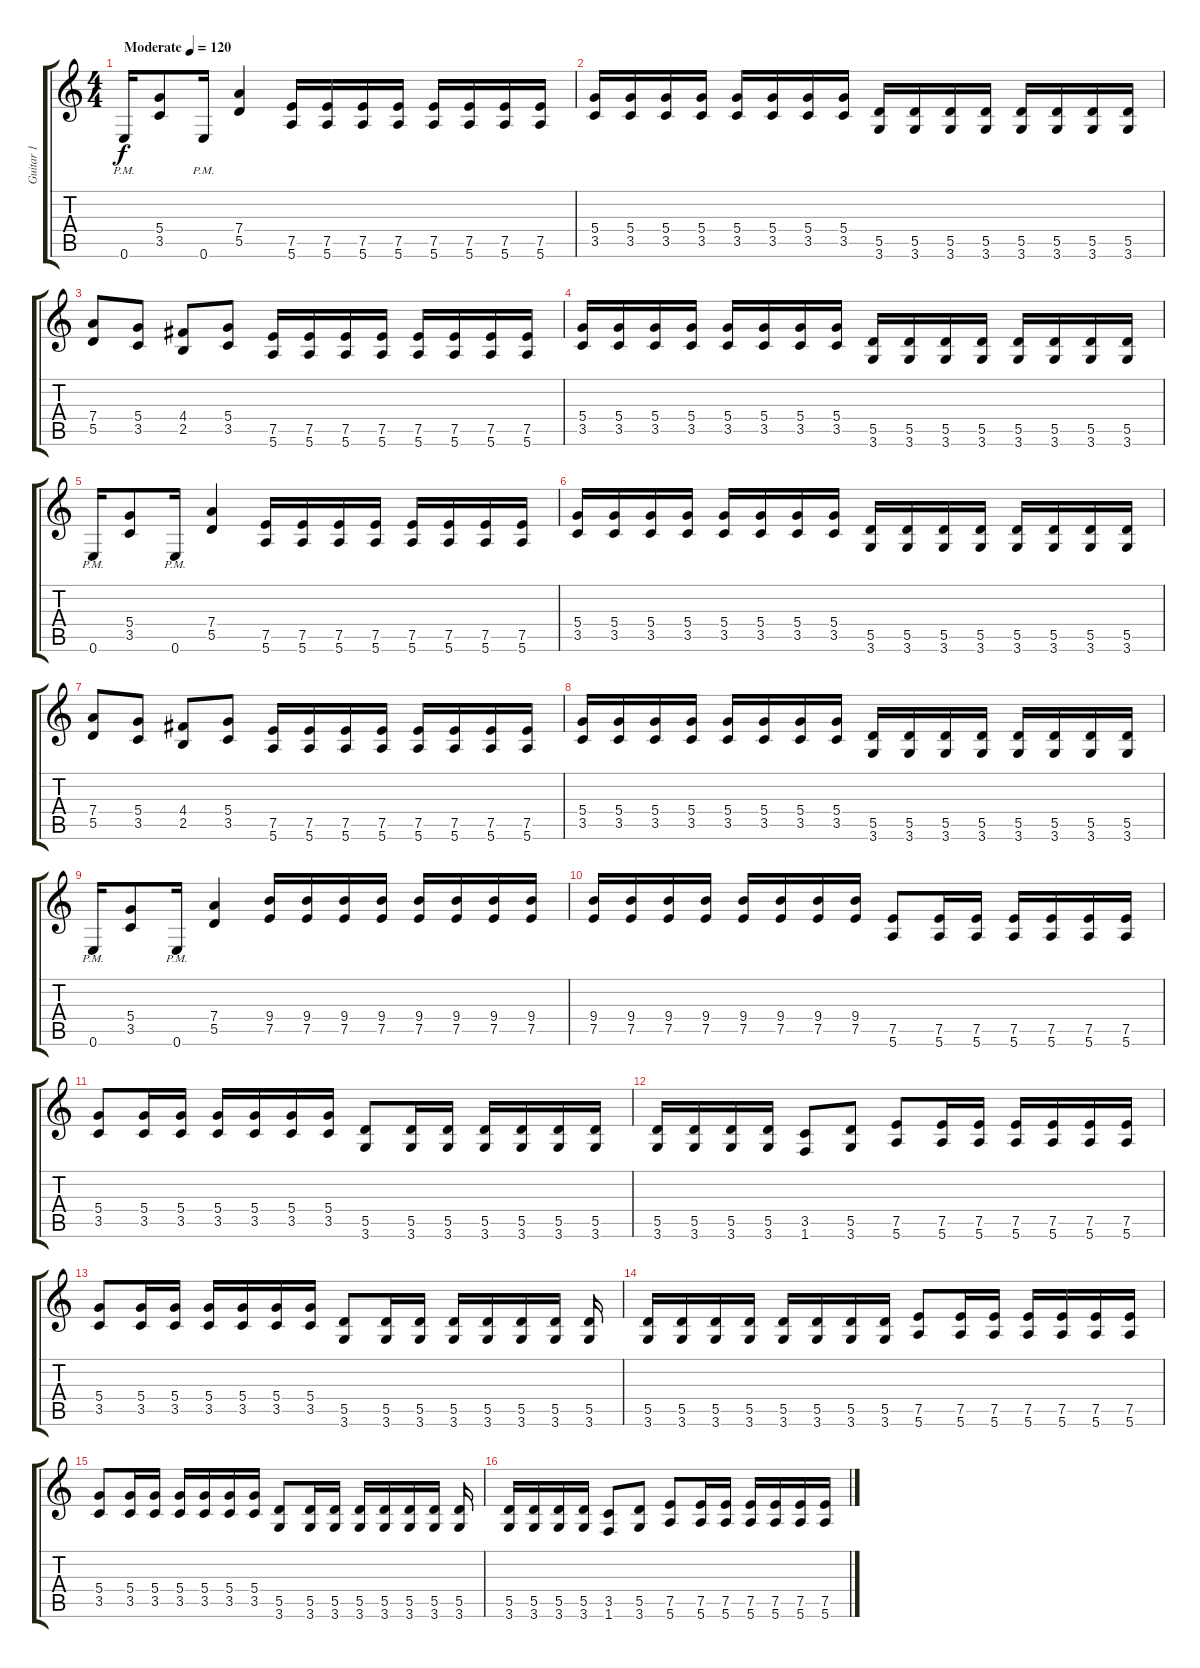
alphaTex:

\track ("Guitar 1" "Guitar 1") {instrument distortionguitar}
\staff {score tabs}
\tuning (E4 B3 G3 D3 A2 E2) {hide}
\ts (4 4)
\tempo (120 "Moderate")
\clef g2
\ks c
0.6{pm}.16{dy f instrument distortionguitar} (5.4 3.5).8 0.6{pm}.16 (7.4 5.5).4 (7.5 5.6).16 (7.5 5.6).16 (7.5 5.6).16 (7.5 5.6).16 (7.5 5.6).16 (7.5 5.6).16 (7.5 5.6).16 (7.5 5.6).16 |
(5.4 3.5).16 (5.4 3.5).16 (5.4 3.5).16 (5.4 3.5).16 (5.4 3.5).16 (5.4 3.5).16 (5.4 3.5).16 (5.4 3.5).16 (5.5 3.6).16 (5.5 3.6).16 (5.5 3.6).16 (5.5 3.6).16 (5.5 3.6).16 (5.5 3.6).16 (5.5 3.6).16 (5.5 3.6).16 |
(7.4 5.5).8 (5.4 3.5).8 (4.4 2.5).8 (5.4 3.5).8 (7.5 5.6).16 (7.5 5.6).16 (7.5 5.6).16 (7.5 5.6).16 (7.5 5.6).16 (7.5 5.6).16 (7.5 5.6).16 (7.5 5.6).16 |
(5.4 3.5).16 (5.4 3.5).16 (5.4 3.5).16 (5.4 3.5).16 (5.4 3.5).16 (5.4 3.5).16 (5.4 3.5).16 (5.4 3.5).16 (5.5 3.6).16 (5.5 3.6).16 (5.5 3.6).16 (5.5 3.6).16 (5.5 3.6).16 (5.5 3.6).16 (5.5 3.6).16 (5.5 3.6).16 |
0.6{pm}.16 (5.4 3.5).8 0.6{pm}.16 (7.4 5.5).4 (7.5 5.6).16 (7.5 5.6).16 (7.5 5.6).16 (7.5 5.6).16 (7.5 5.6).16 (7.5 5.6).16 (7.5 5.6).16 (7.5 5.6).16 |
(5.4 3.5).16 (5.4 3.5).16 (5.4 3.5).16 (5.4 3.5).16 (5.4 3.5).16 (5.4 3.5).16 (5.4 3.5).16 (5.4 3.5).16 (5.5 3.6).16 (5.5 3.6).16 (5.5 3.6).16 (5.5 3.6).16 (5.5 3.6).16 (5.5 3.6).16 (5.5 3.6).16 (5.5 3.6).16 |
(7.4 5.5).8 (5.4 3.5).8 (4.4 2.5).8 (5.4 3.5).8 (7.5 5.6).16 (7.5 5.6).16 (7.5 5.6).16 (7.5 5.6).16 (7.5 5.6).16 (7.5 5.6).16 (7.5 5.6).16 (7.5 5.6).16 |
(5.4 3.5).16 (5.4 3.5).16 (5.4 3.5).16 (5.4 3.5).16 (5.4 3.5).16 (5.4 3.5).16 (5.4 3.5).16 (5.4 3.5).16 (5.5 3.6).16 (5.5 3.6).16 (5.5 3.6).16 (5.5 3.6).16 (5.5 3.6).16 (5.5 3.6).16 (5.5 3.6).16 (5.5 3.6).16 |
0.6{pm}.16 (5.4 3.5).8 0.6{pm}.16 (7.4 5.5).4 (9.4 7.5).16 (9.4 7.5).16 (9.4 7.5).16 (9.4 7.5).16 (9.4 7.5).16 (9.4 7.5).16 (9.4 7.5).16 (9.4 7.5).16 |
(9.4 7.5).16 (9.4 7.5).16 (9.4 7.5).16 (9.4 7.5).16 (9.4 7.5).16 (9.4 7.5).16 (9.4 7.5).16 (9.4 7.5).16 (7.5 5.6).8 (7.5 5.6).16 (7.5 5.6).16 (7.5 5.6).16 (7.5 5.6).16 (7.5 5.6).16 (7.5 5.6).16 |
(5.4 3.5).8 (5.4 3.5).16 (5.4 3.5).16 (5.4 3.5).16 (5.4 3.5).16 (5.4 3.5).16 (5.4 3.5).16 (5.5 3.6).8 (5.5 3.6).16 (5.5 3.6).16 (5.5 3.6).16 (5.5 3.6).16 (5.5 3.6).16 (5.5 3.6).16 |
(5.5 3.6).16 (5.5 3.6).16 (5.5 3.6).16 (5.5 3.6).16 (3.5 1.6).8 (5.5 3.6).8 (7.5 5.6).8 (7.5 5.6).16 (7.5 5.6).16 (7.5 5.6).16 (7.5 5.6).16 (7.5 5.6).16 (7.5 5.6).16 |
(5.4 3.5).8 (5.4 3.5).16 (5.4 3.5).16 (5.4 3.5).16 (5.4 3.5).16 (5.4 3.5).16 (5.4 3.5).16 (5.5 3.6).8 (5.5 3.6).16 (5.5 3.6).16 (5.5 3.6).16 (5.5 3.6).16 (5.5 3.6).16 (5.5 3.6).16 (5.5 3.6).16 |
(5.5 3.6).16 (5.5 3.6).16 (5.5 3.6).16 (5.5 3.6).16 (5.5 3.6).16 (5.5 3.6).16 (5.5 3.6).16 (5.5 3.6).16 (7.5 5.6).8 (7.5 5.6).16 (7.5 5.6).16 (7.5 5.6).16 (7.5 5.6).16 (7.5 5.6).16 (7.5 5.6).16 |
(5.4 3.5).8 (5.4 3.5).16 (5.4 3.5).16 (5.4 3.5).16 (5.4 3.5).16 (5.4 3.5).16 (5.4 3.5).16 (5.5 3.6).8 (5.5 3.6).16 (5.5 3.6).16 (5.5 3.6).16 (5.5 3.6).16 (5.5 3.6).16 (5.5 3.6).16 (5.5 3.6).16 |
(5.5 3.6).16 (5.5 3.6).16 (5.5 3.6).16 (5.5 3.6).16 (3.5 1.6).8 (5.5 3.6).8 (7.5 5.6).8 (7.5 5.6).16 (7.5 5.6).16 (7.5 5.6).16 (7.5 5.6).16 (7.5 5.6).16 (7.5 5.6).16
